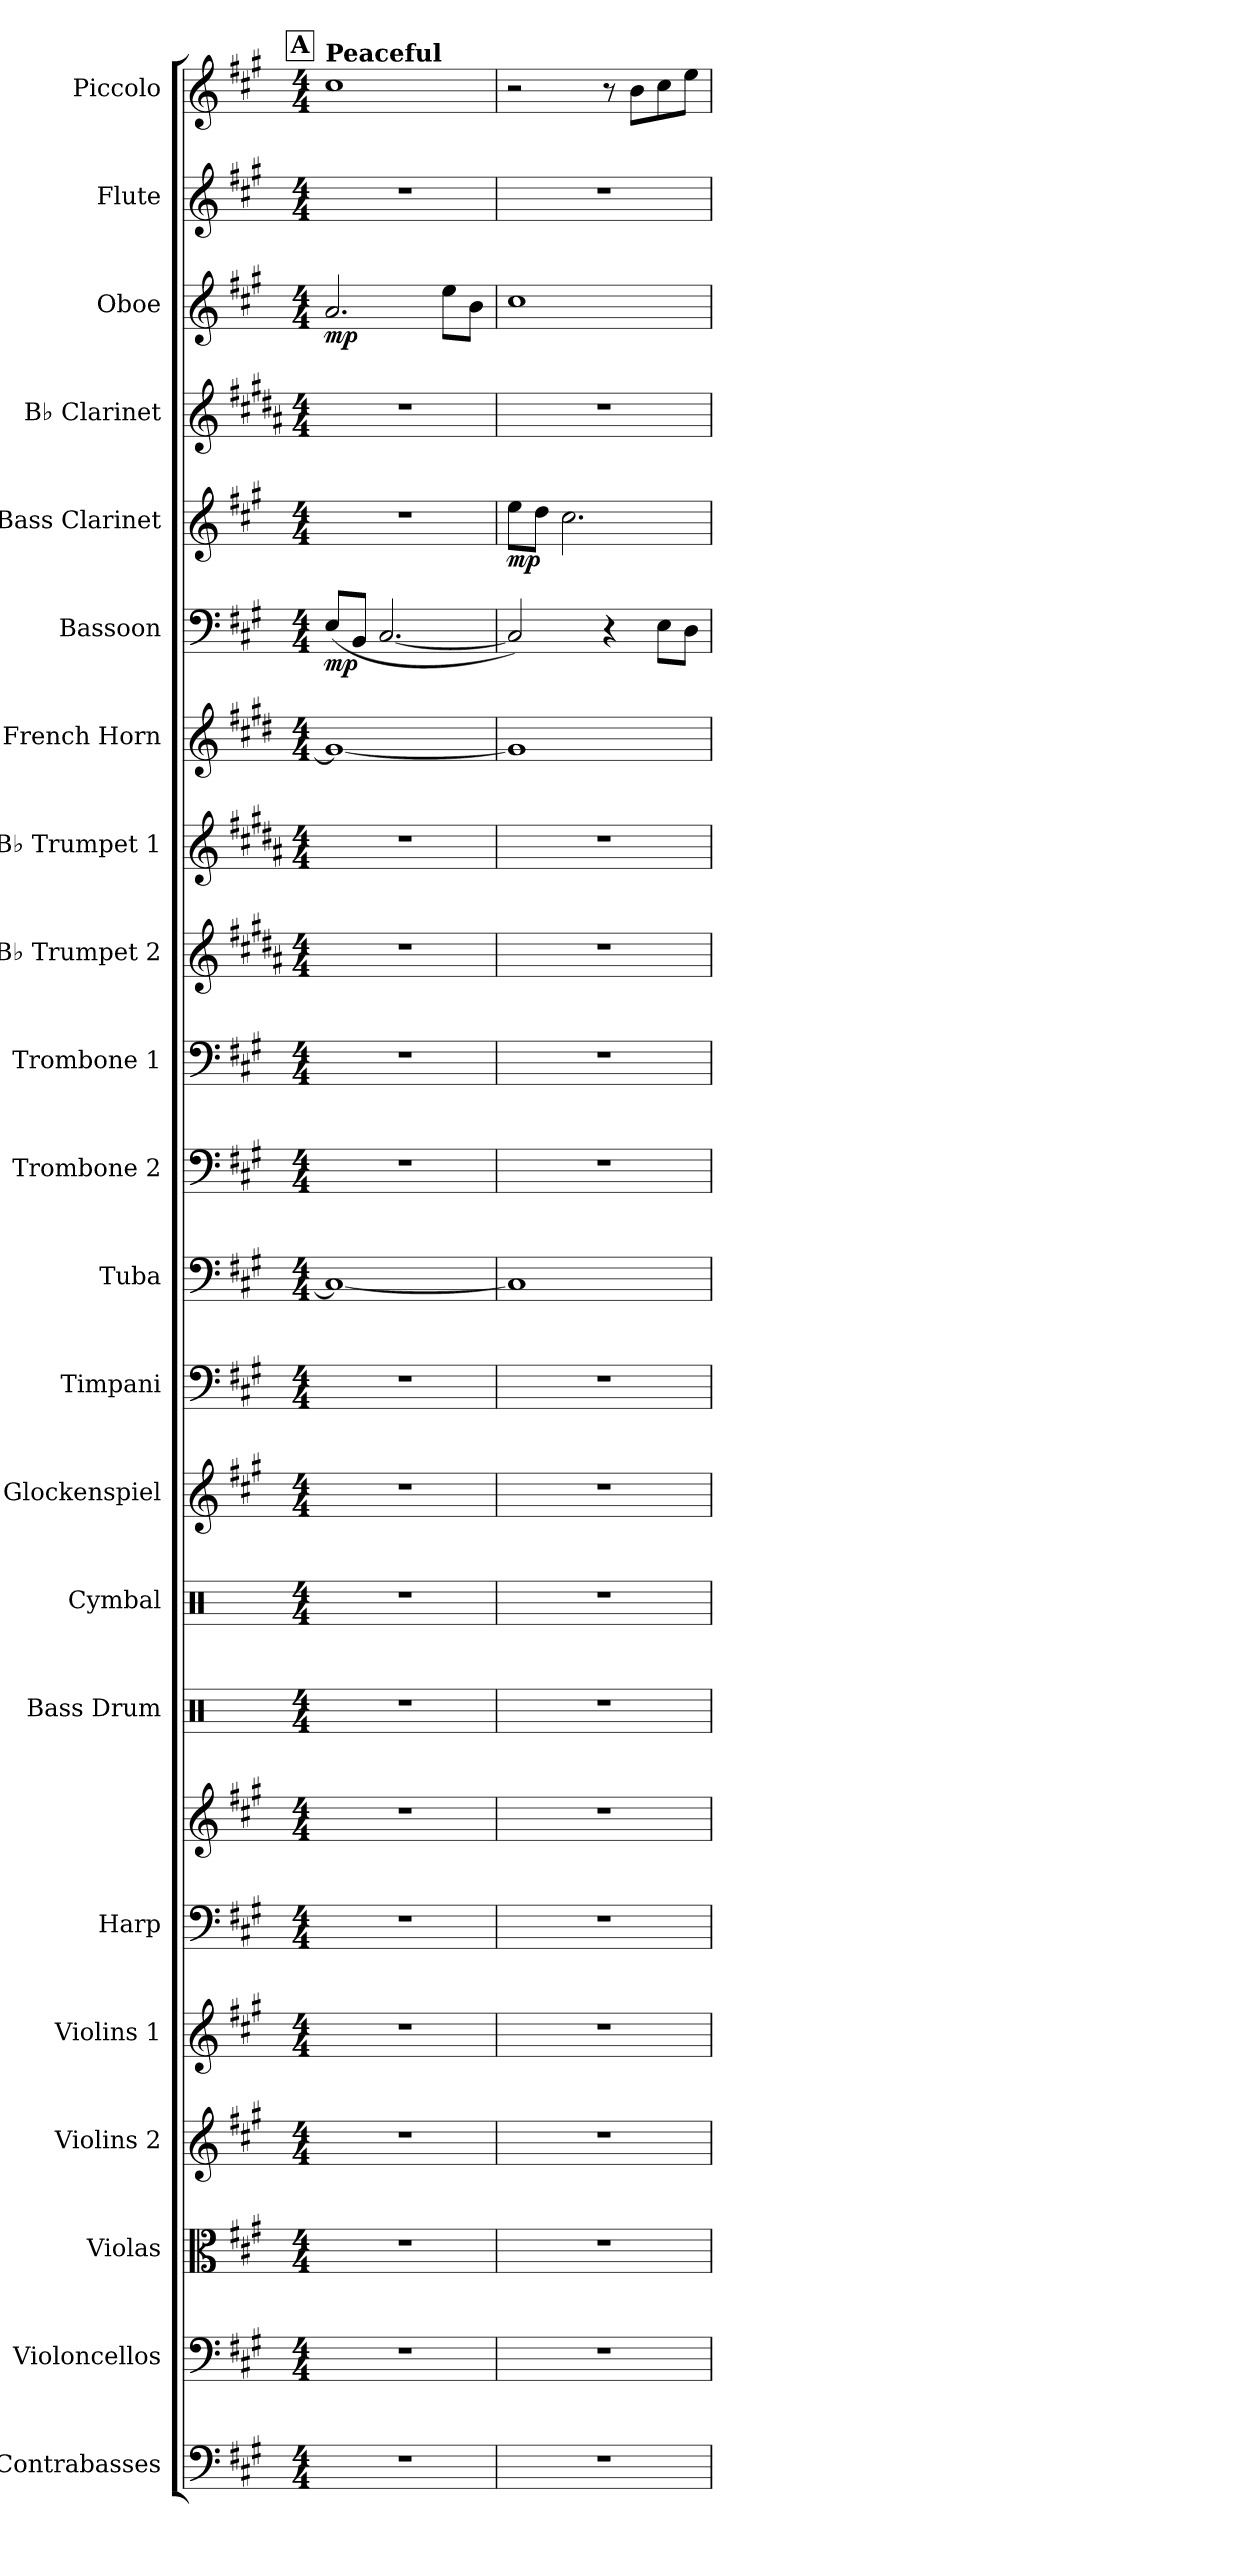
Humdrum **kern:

**kern	**kern	**kern	**kern	**kern	**kern	**kern	**kern	**kern	**kern	**kern	**kern	**kern	**kern	**kern	**kern	**kern	**kern	**dynam	**kern	**dynam	**kern	**kern	**dynam	**kern	**kern
*part22	*part21	*part20	*part19	*part18	*part17	*part17	*part16	*part15	*part14	*part13	*part12	*part11	*part10	*part9	*part8	*part7	*part6	*part6	*part5	*part5	*part4	*part3	*part3	*part2	*part1
*staff23	*staff22	*staff21	*staff20	*staff19	*staff18	*staff17	*staff16	*staff15	*staff14	*staff13	*staff12	*staff11	*staff10	*staff9	*staff8	*staff7	*staff6	*staff6	*staff5	*staff5	*staff4	*staff3	*staff3	*staff2	*staff1
*I"Contrabasses	*I"Violoncellos	*I"Violas	*I"Violins 2	*I"Violins 1	*I"Harp	*	*I"Bass Drum	*I"Cymbal	*I"Glockenspiel	*I"Timpani	*I"Tuba	*I"Trombone 2	*I"Trombone 1	*I"B♭ Trumpet 2	*I"B♭ Trumpet 1	*I"French Horn	*I"Bassoon	*	*I"Bass Clarinet	*	*I"B♭ Clarinet	*I"Oboe	*	*I"Flute	*I"Piccolo
*I'Cbs.	*I'Vcs.	*I'Vlas.	*I'Vlns. 2	*I'Vlns. 1	*I'Hrp.	*	*I'B. Dr.	*I'Cym.	*I'Glock.	*I'Timp.	*I'Tba.	*I'Tbn. 2	*I'Tbn. 1	*I'B♭ Tpt. 2	*I'B♭ Tpt. 1	*I'F Hn.	*I'Bsn.	*	*I'B. Cl.	*	*I'B♭ Cl.	*I'Ob.	*	*I'Fl.	*I'Picc.
*clefF4	*clefF4	*clefC3	*clefG2	*clefG2	*clefF4	*clefG2	*clefX	*clefX	*clefG2	*clefF4	*clefF4	*clefF4	*clefF4	*clefG2	*clefG2	*clefG2	*clefF4	*	*clefG2	*	*clefG2	*clefG2	*	*clefG2	*clefG2
*ITrd7c12	*	*	*	*	*	*	*	*	*ITrd-14c-24	*	*	*	*	*ITrd1c2	*ITrd1c2	*ITrd4c7	*	*	*ITrd8c14	*	*ITrd1c2	*	*	*	*ITrd-7c-12
*k[f#c#g#]	*k[f#c#g#]	*k[f#c#g#]	*k[f#c#g#]	*k[f#c#g#]	*k[f#c#g#]	*k[f#c#g#]	*k[]	*k[]	*k[f#c#g#]	*k[f#c#g#]	*k[f#c#g#]	*k[f#c#g#]	*k[f#c#g#]	*k[f#c#g#]	*k[f#c#g#]	*k[f#c#g#]	*k[f#c#g#]	*	*k[f#c#g#]	*	*k[f#c#g#]	*k[f#c#g#]	*	*k[f#c#g#]	*k[f#c#g#]
*M4/4	*M4/4	*M4/4	*M4/4	*M4/4	*M4/4	*M4/4	*M4/4	*M4/4	*M4/4	*M4/4	*M4/4	*M4/4	*M4/4	*M4/4	*M4/4	*M4/4	*M4/4	*	*M4/4	*	*M4/4	*M4/4	*	*M4/4	*M4/4
*MM72	*MM72	*MM72	*MM72	*MM72	*MM72	*MM72	*MM72	*MM72	*MM72	*MM72	*MM72	*MM72	*MM72	*MM72	*MM72	*MM72	*MM72	*	*MM72	*	*MM72	*MM72	*	*MM72	*MM72
!!LO:REH:place=s1:a:B:fs=14:t=A
=43	=43	=43	=43	=43	=43	=43	=43	=43	=43	=43	=43	=43	=43	=43	=43	=43	=43	=43	=43	=43	=43	=43	=43	=43	=43
!	!	!	!	!	!	!	!	!	!	!	!	!	!	!	!	!	!	!	!	!	!	!	!	!	!LO:TX:a:B:t=Peaceful
!	!	!	!	!	!	!	!	!	!	!	!	!	!	!	!	!	!	!LO:DY:b	!	!	!	!	!LO:DY:b	!	!
1r	1r	1r	1r	1r	1r	1r	1r	1r	1r	1r	1C#_	1r	1r	1r	1r	1c#_	(<8E/L	mp	1r	.	1r	2.a/	mp	1r	1ccc#
.	.	.	.	.	.	.	.	.	.	.	.	.	.	.	.	.	8BB/J	.	.	.	.	.	.	.	.
.	.	.	.	.	.	.	.	.	.	.	.	.	.	.	.	.	[2.C#/	.	.	.	.	.	.	.	.
.	.	.	.	.	.	.	.	.	.	.	.	.	.	.	.	.	.	.	.	.	.	8ee\L	.	.	.
.	.	.	.	.	.	.	.	.	.	.	.	.	.	.	.	.	.	.	.	.	.	8b\J	.	.	.
=44	=44	=44	=44	=44	=44	=44	=44	=44	=44	=44	=44	=44	=44	=44	=44	=44	=44	=44	=44	=44	=44	=44	=44	=44	=44
!	!	!	!	!	!	!	!	!	!	!	!	!	!	!	!	!	!	!	!	!LO:DY:b	!	!	!	!	!
1r	1r	1r	1r	1r	1r	1r	1r	1r	1r	1r	1C#]	1r	1r	1r	1r	1c#]	2C#/])	.	8e\L	mp	1r	1cc#	.	1r	2r
.	.	.	.	.	.	.	.	.	.	.	.	.	.	.	.	.	.	.	8d\J	.	.	.	.	.	.
.	.	.	.	.	.	.	.	.	.	.	.	.	.	.	.	.	.	.	2.c#\	.	.	.	.	.	.
.	.	.	.	.	.	.	.	.	.	.	.	.	.	.	.	.	4r	.	.	.	.	.	.	.	8r
.	.	.	.	.	.	.	.	.	.	.	.	.	.	.	.	.	.	.	.	.	.	.	.	.	8bb\L
.	.	.	.	.	.	.	.	.	.	.	.	.	.	.	.	.	8E\L	.	.	.	.	.	.	.	8ccc#\
.	.	.	.	.	.	.	.	.	.	.	.	.	.	.	.	.	8D\J	.	.	.	.	.	.	.	8eee\J
=	=	=	=	=	=	=	=	=	=	=	=	=	=	=	=	=	=	=	=	=	=	=	=	=	=
*-	*-	*-	*-	*-	*-	*-	*-	*-	*-	*-	*-	*-	*-	*-	*-	*-	*-	*-	*-	*-	*-	*-	*-	*-	*-
